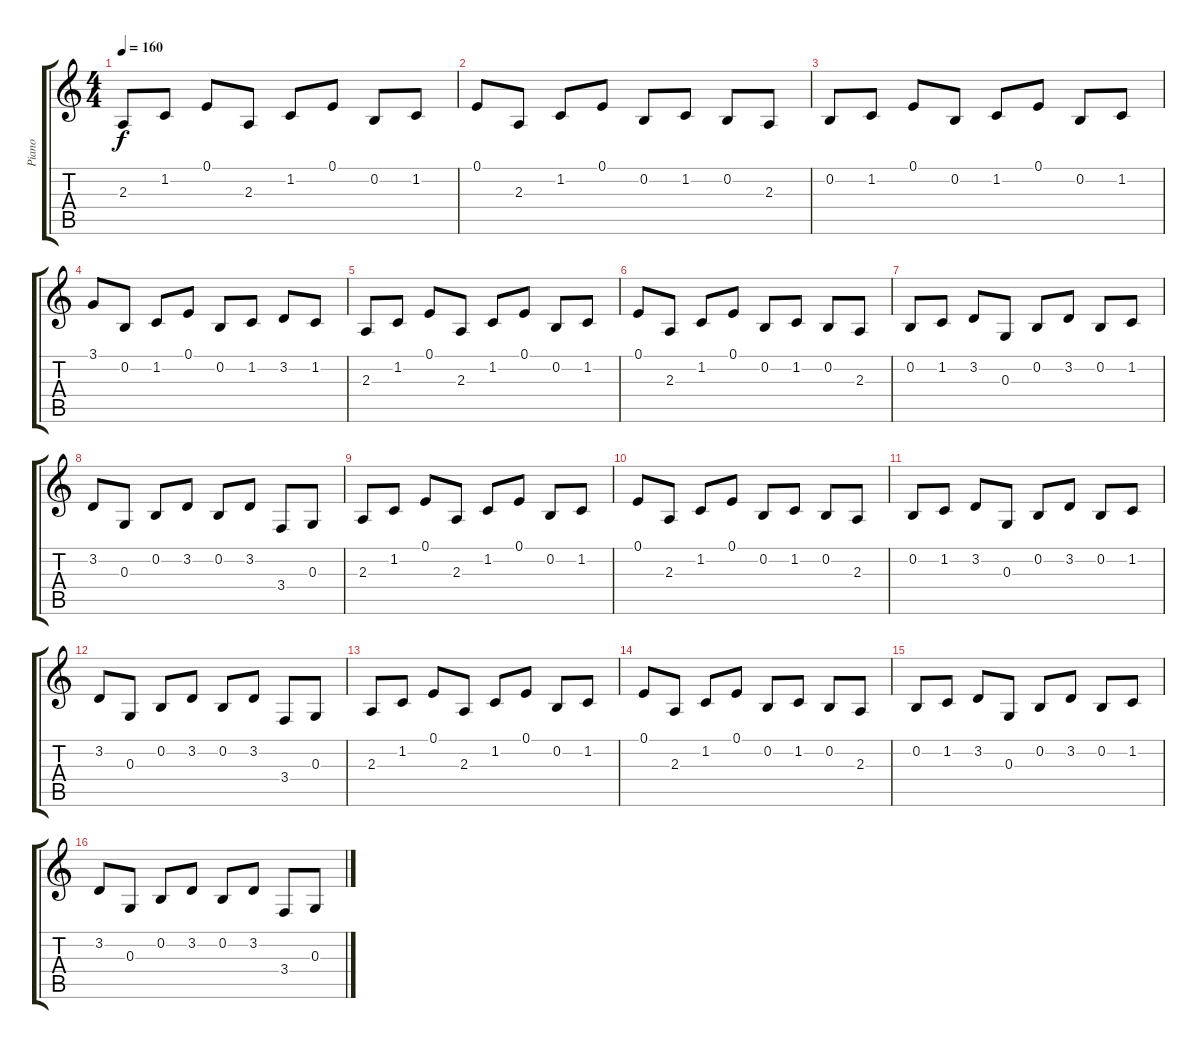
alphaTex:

\track ("Piano" "Piano") {instrument acousticgrandpiano}
\staff {score tabs}
\tuning (E4 B3 G3 D3 A2 E2) {hide}
\ts (4 4)
\tempo 160
\clef g2
\ks c
2.3.8{dy f} 1.2.8 0.1.8 2.3.8 1.2.8 0.1.8 0.2.8 1.2.8 |
0.1.8 2.3.8 1.2.8 0.1.8 0.2.8 1.2.8 0.2.8 2.3.8 |
0.2.8 1.2.8 0.1.8 0.2.8 1.2.8 0.1.8 0.2.8 1.2.8 |
3.1.8 0.2.8 1.2.8 0.1.8 0.2.8 1.2.8 3.2.8 1.2.8 |
2.3.8 1.2.8 0.1.8 2.3.8 1.2.8 0.1.8 0.2.8 1.2.8 |
0.1.8 2.3.8 1.2.8 0.1.8 0.2.8 1.2.8 0.2.8 2.3.8 |
0.2.8 1.2.8 3.2.8 0.3.8 0.2.8 3.2.8 0.2.8 1.2.8 |
3.2.8 0.3.8 0.2.8 3.2.8 0.2.8 3.2.8 3.4.8 0.3.8 |
2.3.8 1.2.8 0.1.8 2.3.8 1.2.8 0.1.8 0.2.8 1.2.8 |
0.1.8 2.3.8 1.2.8 0.1.8 0.2.8 1.2.8 0.2.8 2.3.8 |
0.2.8 1.2.8 3.2.8 0.3.8 0.2.8 3.2.8 0.2.8 1.2.8 |
3.2.8 0.3.8 0.2.8 3.2.8 0.2.8 3.2.8 3.4.8 0.3.8 |
2.3.8 1.2.8 0.1.8 2.3.8 1.2.8 0.1.8 0.2.8 1.2.8 |
0.1.8 2.3.8 1.2.8 0.1.8 0.2.8 1.2.8 0.2.8 2.3.8 |
0.2.8 1.2.8 3.2.8 0.3.8 0.2.8 3.2.8 0.2.8 1.2.8 |
3.2.8 0.3.8 0.2.8 3.2.8 0.2.8 3.2.8 3.4.8 0.3.8
